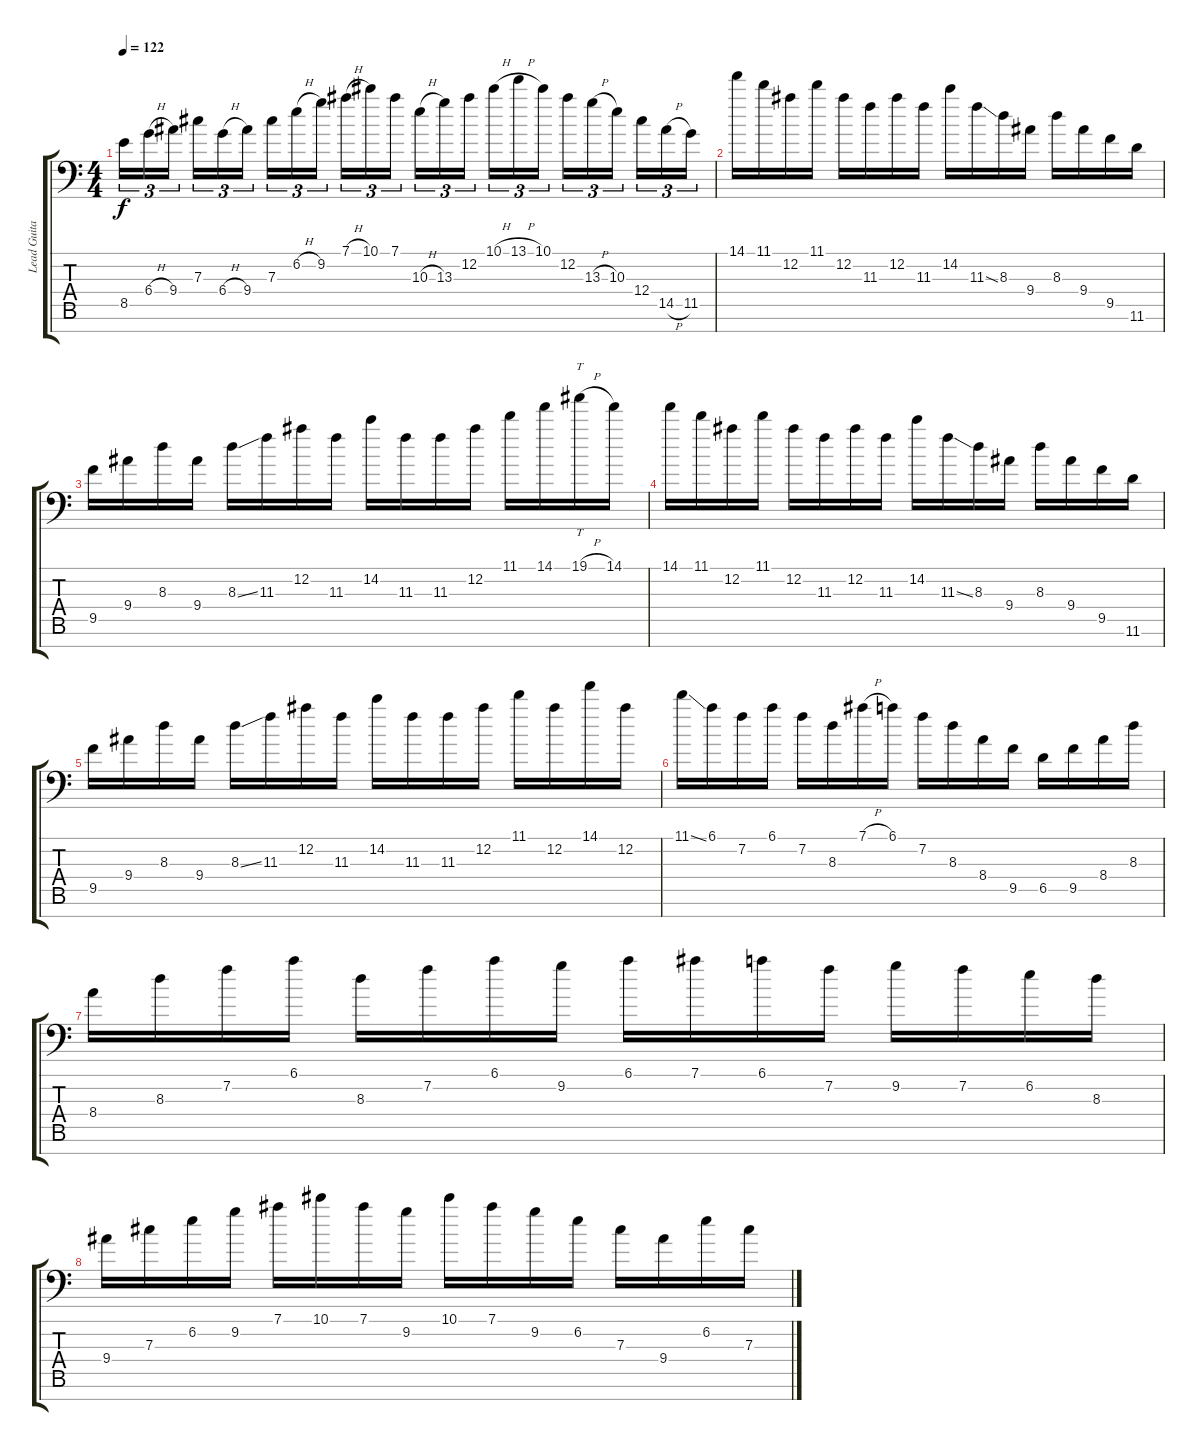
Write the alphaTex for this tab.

\track ("Lead Guitar" "Lead Guita") {instrument distortionguitar}
\staff {score tabs}
\tuning (Eb4 Bb3 Gb3 Db3 Ab2 Eb2 Bb1) {hide}
\ts (4 4)
\tempo 122
\clef f4
\ks c
8.5.16{tu (3 2) dy f} 6.4{h}.16{tu (3 2)} 9.4.16{tu (3 2) beam splitsecondary} 7.3.16{tu (3 2)} 6.4{h}.16{tu (3 2)} 9.4.16{tu (3 2)} 7.3.16{tu (3 2)} 6.2{h}.16{tu (3 2)} 9.2.16{tu (3 2) beam splitsecondary} 7.1{h}.16{tu (3 2)} 10.1.16{tu (3 2)} 7.1.16{tu (3 2)} 10.3{h}.16{tu (3 2)} 13.3.16{tu (3 2)} 12.2.16{tu (3 2) beam splitsecondary} 10.1{h}.16{tu (3 2)} 13.1{h}.16{tu (3 2)} 10.1.16{tu (3 2)} 12.2.16{tu (3 2)} 13.3{h}.16{tu (3 2)} 10.3.16{tu (3 2) beam splitsecondary} 12.4.16{tu (3 2)} 14.5{h}.16{tu (3 2)} 11.5.16{tu (3 2)} |
14.1.16 11.1.16 12.2.16 11.1.16 12.2.16 11.3.16 12.2.16 11.3.16 14.2.16 11.3{ss}.16 8.3.16 9.4.16 8.3.16 9.4.16 9.5.16 11.6.16 |
9.5.16 9.4.16 8.3.16 9.4.16 8.3{ss}.16 11.3.16 12.2.16 11.3.16 14.2.16 11.3.16 11.3.16 12.2.16 11.1.16 14.1.16 19.1{h}.16{tt} 14.1.16 |
14.1.16 11.1.16 12.2.16 11.1.16 12.2.16 11.3.16 12.2.16 11.3.16 14.2.16 11.3{ss}.16 8.3.16 9.4.16 8.3.16 9.4.16 9.5.16 11.6.16 |
9.5.16 9.4.16 8.3.16 9.4.16 8.3{ss}.16 11.3.16 12.2.16 11.3.16 14.2.16 11.3.16 11.3.16 12.2.16 11.1.16 12.2.16 14.1.16 12.2.16 |
11.1{ss}.16 6.1.16 7.2.16 6.1.16 7.2.16 8.3.16 7.1{h}.16 6.1.16 7.2.16 8.3.16 8.4.16 9.5.16 6.5.16 9.5.16 8.4.16 8.3.16 |
8.4.16 8.3.16 7.2.16 6.1.16 8.3.16 7.2.16 6.1.16 9.2.16 6.1.16 7.1.16 6.1.16 7.2.16 9.2.16 7.2.16 6.2.16 8.3.16 |
9.4.16 7.3.16 6.2.16 9.2.16 7.1.16 10.1.16 7.1.16 9.2.16 10.1.16 7.1.16 9.2.16 6.2.16 7.3.16 9.4.16 6.2.16 7.3.16
